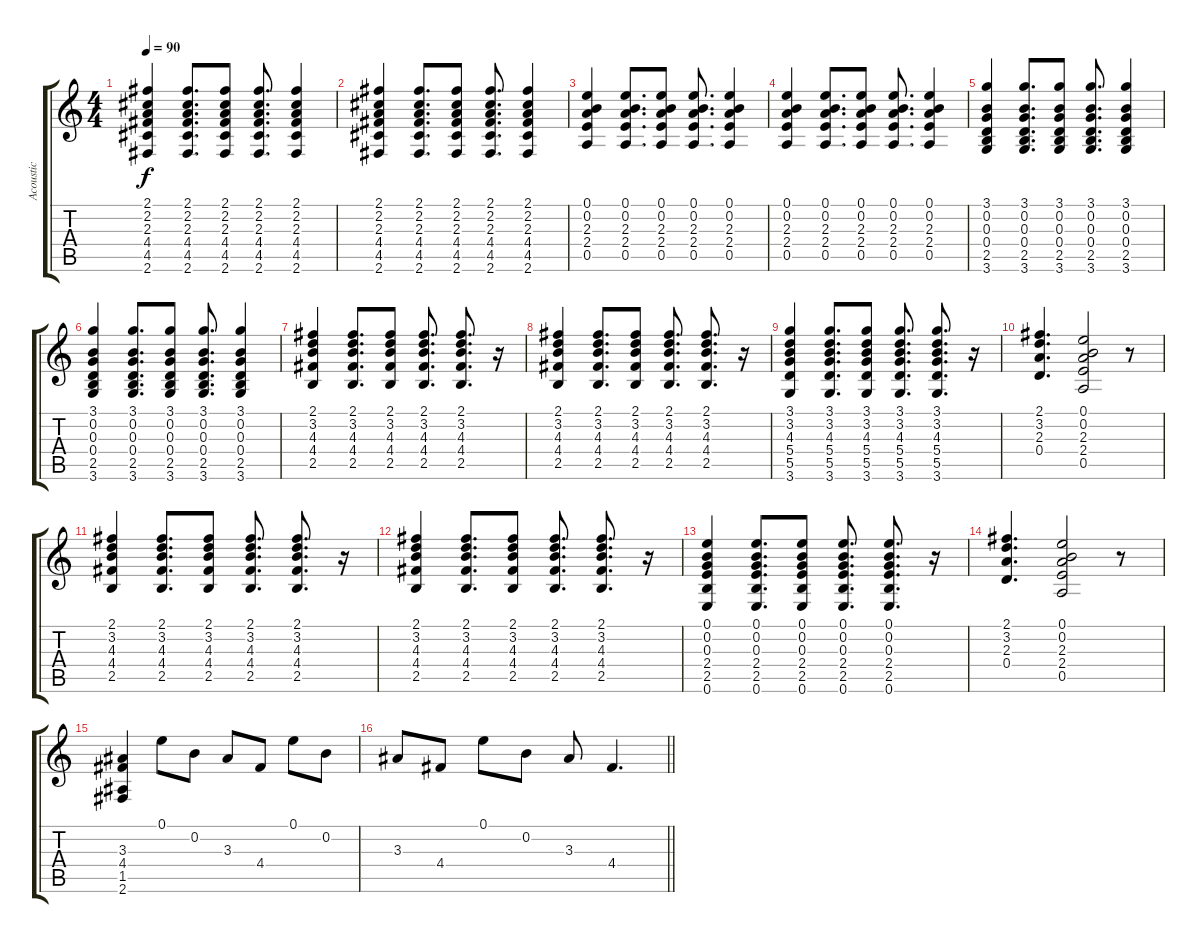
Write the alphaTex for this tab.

\track ("Acoustic" "Acoustic") {instrument acousticguitarnylon}
\staff {score tabs}
\tuning (E4 B3 G3 D3 A2 E2) {hide}
\ts (4 4)
\tempo 90
\clef g2
\ks c
(2.1 2.2 2.3 4.4 4.5 2.6).4{dy f} (2.1 2.2 2.3 4.4 4.5 2.6).8{d} (2.1 2.2 2.3 4.4 4.5 2.6).8 (2.1 2.2 2.3 4.4 4.5 2.6).8{d} (2.1 2.2 2.3 4.4 4.5 2.6).4 |
(2.1 2.2 2.3 4.4 4.5 2.6).4 (2.1 2.2 2.3 4.4 4.5 2.6).8{d} (2.1 2.2 2.3 4.4 4.5 2.6).8 (2.1 2.2 2.3 4.4 4.5 2.6).8{d} (2.1 2.2 2.3 4.4 4.5 2.6).4 |
(0.1 0.2 2.3 2.4 0.5).4 (0.1 0.2 2.3 2.4 0.5).8{d} (0.1 0.2 2.3 2.4 0.5).8 (0.1 0.2 2.3 2.4 0.5).8{d} (0.1 0.2 2.3 2.4 0.5).4 |
(0.1 0.2 2.3 2.4 0.5).4 (0.1 0.2 2.3 2.4 0.5).8{d} (0.1 0.2 2.3 2.4 0.5).8 (0.1 0.2 2.3 2.4 0.5).8{d} (0.1 0.2 2.3 2.4 0.5).4 |
(3.1 0.2 0.3 0.4 2.5 3.6).4 (3.1 0.2 0.3 0.4 2.5 3.6).8{d} (3.1 0.2 0.3 0.4 2.5 3.6).8 (3.1 0.2 0.3 0.4 2.5 3.6).8{d} (3.1 0.2 0.3 0.4 2.5 3.6).4 |
(3.1 0.2 0.3 0.4 2.5 3.6).4 (3.1 0.2 0.3 0.4 2.5 3.6).8{d} (3.1 0.2 0.3 0.4 2.5 3.6).8 (3.1 0.2 0.3 0.4 2.5 3.6).8{d} (3.1 0.2 0.3 0.4 2.5 3.6).4 |
(2.1 3.2 4.3 4.4 2.5).4 (2.1 3.2 4.3 4.4 2.5).8{d} (2.1 3.2 4.3 4.4 2.5).8 (2.1 3.2 4.3 4.4 2.5).8{d} (2.1 3.2 4.3 4.4 2.5).8{d} r.16 |
(2.1 3.2 4.3 4.4 2.5).4 (2.1 3.2 4.3 4.4 2.5).8{d} (2.1 3.2 4.3 4.4 2.5).8 (2.1 3.2 4.3 4.4 2.5).8{d} (2.1 3.2 4.3 4.4 2.5).8{d} r.16 |
(3.1 3.2 4.3 5.4 5.5 3.6).4 (3.1 3.2 4.3 5.4 5.5 3.6).8{d} (3.1 3.2 4.3 5.4 5.5 3.6).8 (3.1 3.2 4.3 5.4 5.5 3.6).8{d} (3.1 3.2 4.3 5.4 5.5 3.6).8{d} r.16 |
(2.1 3.2 2.3 0.4).4{d} (0.1 0.2 2.3 2.4 0.5).2 r.8 |
(2.1 3.2 4.3 4.4 2.5).4 (2.1 3.2 4.3 4.4 2.5).8{d} (2.1 3.2 4.3 4.4 2.5).8 (2.1 3.2 4.3 4.4 2.5).8{d} (2.1 3.2 4.3 4.4 2.5).8{d} r.16 |
(2.1 3.2 4.3 4.4 2.5).4 (2.1 3.2 4.3 4.4 2.5).8{d} (2.1 3.2 4.3 4.4 2.5).8 (2.1 3.2 4.3 4.4 2.5).8{d} (2.1 3.2 4.3 4.4 2.5).8{d} r.16 |
(0.1 0.2 0.3 2.4 2.5 0.6).4 (0.1 0.2 0.3 2.4 2.5 0.6).8{d} (0.1 0.2 0.3 2.4 2.5 0.6).8 (0.1 0.2 0.3 2.4 2.5 0.6).8{d} (0.1 0.2 0.3 2.4 2.5 0.6).8{d} r.16 |
(2.1 3.2 2.3 0.4).4{d} (0.1 0.2 2.3 2.4 0.5).2 r.8 |
(3.3 4.4 1.5 2.6).4 0.1.8 0.2.8 3.3.8 4.4.8 0.1.8 0.2.8 |
\barLineRight lightlight
3.3.8 4.4.8 0.1.8 0.2.8 3.3.8 4.4.4{d}
